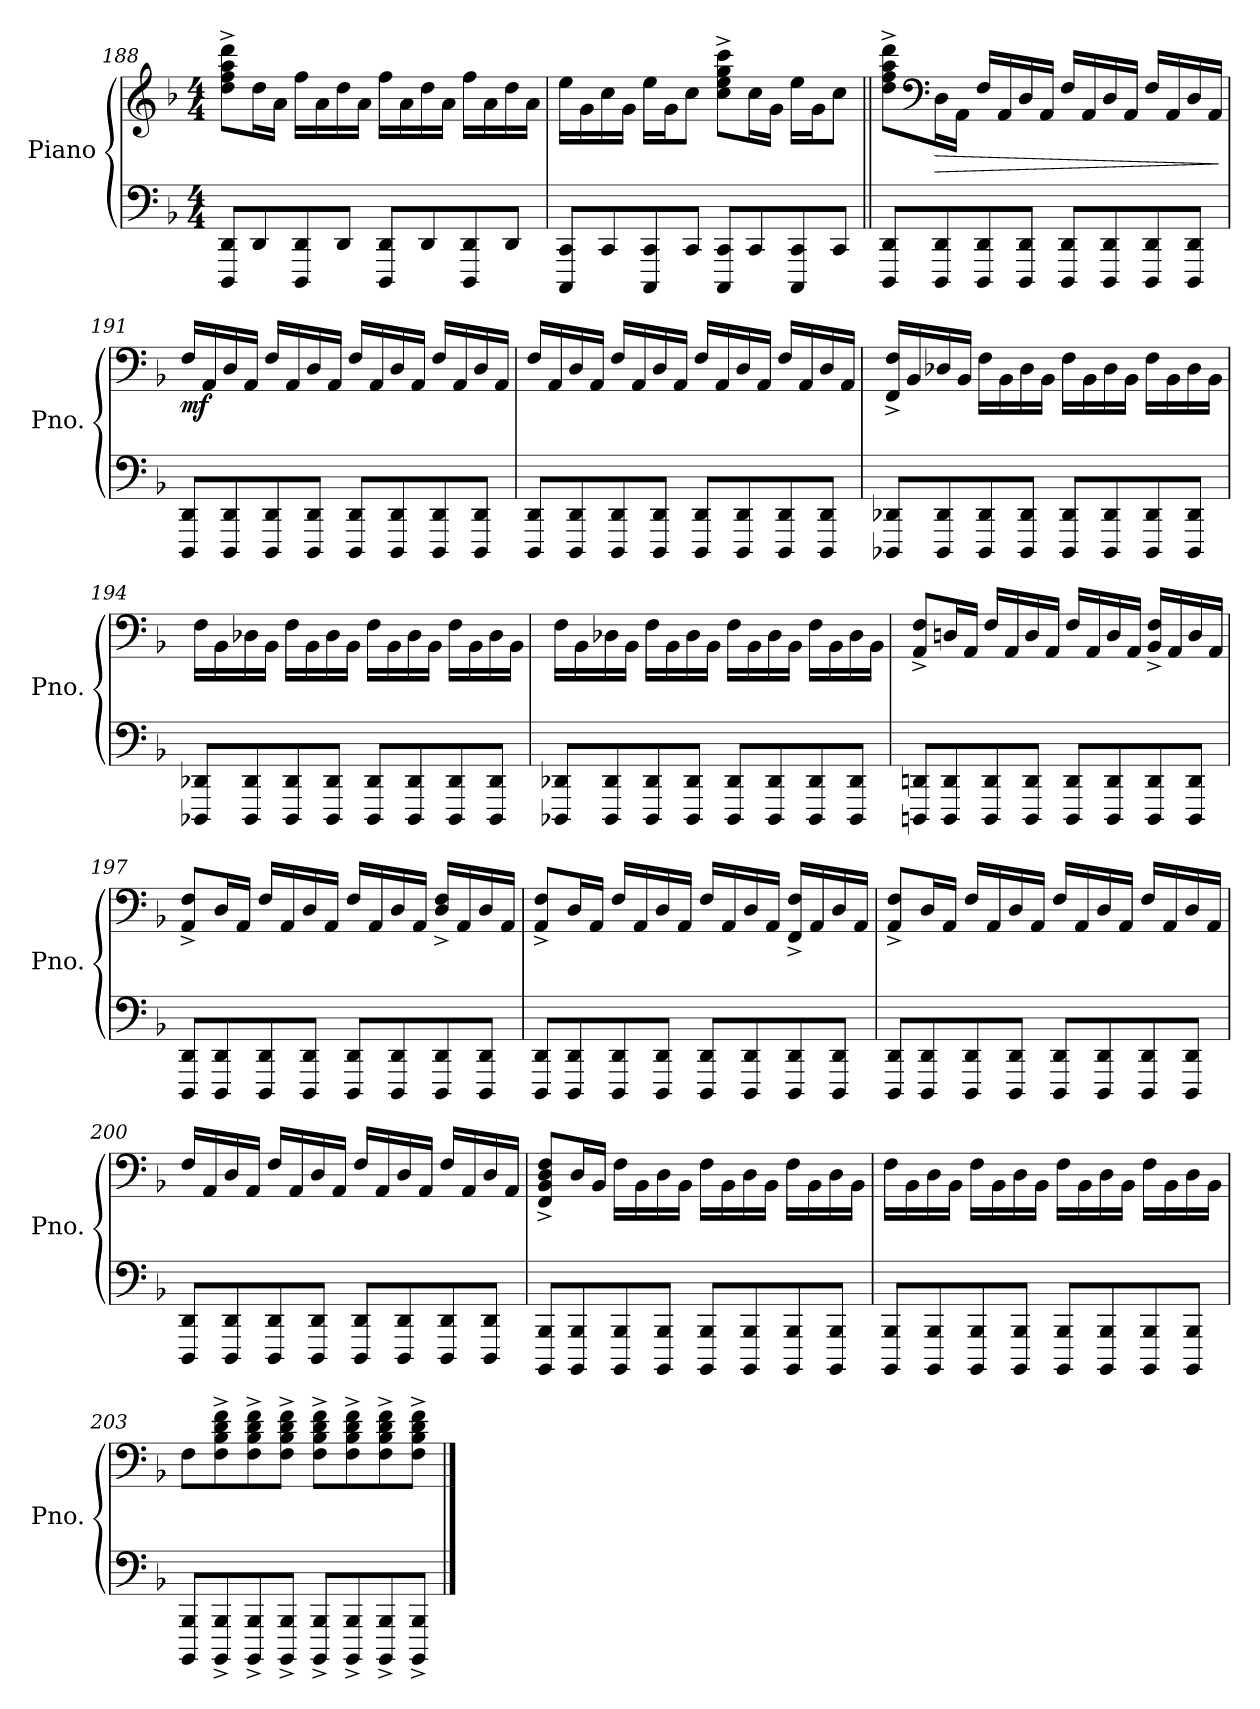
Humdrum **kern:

**kern	**kern	**dynam
*part1	*part1	*part1
*staff2	*staff1	*staff1/2
*I"Piano	*	*
*I'Pno.	*	*
*clefF4	*clefG2	*
*k[b-]	*k[b-]	*
*M4/4	*M4/4	*
=188	=188	=188
8DDD/ 8DD/L	8dd\^ 8ff\^ 8aa\^ 8ddd\^L	.
8DD/	16dd\L	.
.	16a\JJ	.
8DDD/ 8DD/	16ff\LL	.
.	16a\	.
8DD/J	16dd\	.
.	16a\JJ	.
8DDD/ 8DD/L	16ff\LL	.
.	16a\	.
8DD/	16dd\	.
.	16a\JJ	.
8DDD/ 8DD/	16ff\LL	.
.	16a\	.
8DD/J	16dd\	.
.	16a\JJ	.
=189	=189	=189
8CCC/ 8CC/L	16ee\LL	.
.	16g\	.
8CC/	16cc\	.
.	16g\JJ	.
8CCC/ 8CC/	16ee\LL	.
.	16g\J	.
8CC/J	8cc\J	.
8CCC/ 8CC/L	8cc\^ 8ee\^ 8gg\^ 8ccc\^L	.
8CC/	16cc\L	.
.	16g\JJ	.
8CCC/ 8CC/	16ee\LL	.
.	16g\J	.
8CC/J	8cc\J	.
!!LO:PB:g=z
=190||	=190||	=190||
8DDD/ 8DD/L	8dd\^ 8ff\^ 8aa\^ 8ddd\^L	.
*	*clefF4	*
!	!	!LO:HP:b
8DDD/ 8DD/	16D\L	>
.	16AA\JJ	.
8DDD/ 8DD/	16F/LL	.
.	16AA/	.
8DDD/ 8DD/J	16D/	.
.	16AA/JJ	.
8DDD/ 8DD/L	16F/LL	.
.	16AA/	.
8DDD/ 8DD/	16D/	.
.	16AA/JJ	.
8DDD/ 8DD/	16F/LL	.
.	16AA/	.
8DDD/ 8DD/J	16D/	.
.	16AA/JJ	.
.	.	]
=191	=191	=191
!	!	!LO:DY:b
8DDD/ 8DD/L	16F/LL	mf
.	16AA/	.
8DDD/ 8DD/	16D/	.
.	16AA/JJ	.
8DDD/ 8DD/	16F/LL	.
.	16AA/	.
8DDD/ 8DD/J	16D/	.
.	16AA/JJ	.
8DDD/ 8DD/L	16F/LL	.
.	16AA/	.
8DDD/ 8DD/	16D/	.
.	16AA/JJ	.
8DDD/ 8DD/	16F/LL	.
.	16AA/	.
8DDD/ 8DD/J	16D/	.
.	16AA/JJ	.
!!LO:LB:g=z
=192	=192	=192
8DDD/ 8DD/L	16F/LL	.
.	16AA/	.
8DDD/ 8DD/	16D/	.
.	16AA/JJ	.
8DDD/ 8DD/	16F/LL	.
.	16AA/	.
8DDD/ 8DD/J	16D/	.
.	16AA/JJ	.
8DDD/ 8DD/L	16F/LL	.
.	16AA/	.
8DDD/ 8DD/	16D/	.
.	16AA/JJ	.
8DDD/ 8DD/	16F/LL	.
.	16AA/	.
8DDD/ 8DD/J	16D/	.
.	16AA/JJ	.
=193	=193	=193
8DDD-X/ 8DD-X/L	16FF/^ 16F/^LL	.
.	16BB-/	.
8DDD-/ 8DD-/	16D-X/	.
.	16BB-/JJ	.
8DDD-/ 8DD-/	16F\LL	.
.	16BB-\	.
8DDD-/ 8DD-/J	16D-\	.
.	16BB-\JJ	.
8DDD-/ 8DD-/L	16F\LL	.
.	16BB-\	.
8DDD-/ 8DD-/	16D-\	.
.	16BB-\JJ	.
8DDD-/ 8DD-/	16F\LL	.
.	16BB-\	.
8DDD-/ 8DD-/J	16D-\	.
.	16BB-\JJ	.
!!LO:LB:g=z
=194	=194	=194
8DDD-X/ 8DD-X/L	16F\LL	.
.	16BB-\	.
8DDD-/ 8DD-/	16D-X\	.
.	16BB-\JJ	.
8DDD-/ 8DD-/	16F\LL	.
.	16BB-\	.
8DDD-/ 8DD-/J	16D-\	.
.	16BB-\JJ	.
8DDD-/ 8DD-/L	16F\LL	.
.	16BB-\	.
8DDD-/ 8DD-/	16D-\	.
.	16BB-\JJ	.
8DDD-/ 8DD-/	16F\LL	.
.	16BB-\	.
8DDD-/ 8DD-/J	16D-\	.
.	16BB-\JJ	.
=195	=195	=195
8DDD-X/ 8DD-X/L	16F\LL	.
.	16BB-\	.
8DDD-/ 8DD-/	16D-X\	.
.	16BB-\JJ	.
8DDD-/ 8DD-/	16F\LL	.
.	16BB-\	.
8DDD-/ 8DD-/J	16D-\	.
.	16BB-\JJ	.
8DDD-/ 8DD-/L	16F\LL	.
.	16BB-\	.
8DDD-/ 8DD-/	16D-\	.
.	16BB-\JJ	.
8DDD-/ 8DD-/	16F\LL	.
.	16BB-\	.
8DDD-/ 8DD-/J	16D-\	.
.	16BB-\JJ	.
!!LO:LB:g=z
=196	=196	=196
8DDDn/ 8DDn/L	8AA/^ 8F/^L	.
8DDD/ 8DD/	16Dn/L	.
.	16AA/JJ	.
8DDD/ 8DD/	16F/LL	.
.	16AA/	.
8DDD/ 8DD/J	16D/	.
.	16AA/JJ	.
8DDD/ 8DD/L	16F/LL	.
.	16AA/	.
8DDD/ 8DD/	16D/	.
.	16AA/JJ	.
8DDD/ 8DD/	16BB-/^ 16F/^LL	.
.	16AA/	.
8DDD/ 8DD/J	16D/	.
.	16AA/JJ	.
=197	=197	=197
8DDD/ 8DD/L	8AA/^ 8F/^L	.
8DDD/ 8DD/	16D/L	.
.	16AA/JJ	.
8DDD/ 8DD/	16F/LL	.
.	16AA/	.
8DDD/ 8DD/J	16D/	.
.	16AA/JJ	.
8DDD/ 8DD/L	16F/LL	.
.	16AA/	.
8DDD/ 8DD/	16D/	.
.	16AA/JJ	.
8DDD/ 8DD/	16D/^ 16F/^LL	.
.	16AA/	.
8DDD/ 8DD/J	16D/	.
.	16AA/JJ	.
=198	=198	=198
8DDD/ 8DD/L	8AA/^ 8F/^L	.
8DDD/ 8DD/	16D/L	.
.	16AA/JJ	.
8DDD/ 8DD/	16F/LL	.
.	16AA/	.
8DDD/ 8DD/J	16D/	.
.	16AA/JJ	.
8DDD/ 8DD/L	16F/LL	.
.	16AA/	.
8DDD/ 8DD/	16D/	.
.	16AA/JJ	.
8DDD/ 8DD/	16FF/^ 16F/^LL	.
.	16AA/	.
8DDD/ 8DD/J	16D/	.
.	16AA/JJ	.
!!LO:LB:g=z
=199	=199	=199
8DDD/ 8DD/L	8AA/^ 8F/^L	.
8DDD/ 8DD/	16D/L	.
.	16AA/JJ	.
8DDD/ 8DD/	16F/LL	.
.	16AA/	.
8DDD/ 8DD/J	16D/	.
.	16AA/JJ	.
8DDD/ 8DD/L	16F/LL	.
.	16AA/	.
8DDD/ 8DD/	16D/	.
.	16AA/JJ	.
8DDD/ 8DD/	16F/LL	.
.	16AA/	.
8DDD/ 8DD/J	16D/	.
.	16AA/JJ	.
=200	=200	=200
8DDD/ 8DD/L	16F/LL	.
.	16AA/	.
8DDD/ 8DD/	16D/	.
.	16AA/JJ	.
8DDD/ 8DD/	16F/LL	.
.	16AA/	.
8DDD/ 8DD/J	16D/	.
.	16AA/JJ	.
8DDD/ 8DD/L	16F/LL	.
.	16AA/	.
8DDD/ 8DD/	16D/	.
.	16AA/JJ	.
8DDD/ 8DD/	16F/LL	.
.	16AA/	.
8DDD/ 8DD/J	16D/	.
.	16AA/JJ	.
=201	=201	=201
8BBBB-/ 8BBB-/L	8FF/^ 8BB-/^ 8D/^ 8F/^L	.
8BBBB-/ 8BBB-/	16D/L	.
.	16BB-/JJ	.
8BBBB-/ 8BBB-/	16F\LL	.
.	16BB-\	.
8BBBB-/ 8BBB-/J	16D\	.
.	16BB-\JJ	.
8BBBB-/ 8BBB-/L	16F\LL	.
.	16BB-\	.
8BBBB-/ 8BBB-/	16D\	.
.	16BB-\JJ	.
8BBBB-/ 8BBB-/	16F\LL	.
.	16BB-\	.
8BBBB-/ 8BBB-/J	16D\	.
.	16BB-\JJ	.
!!LO:LB:g=z
=202	=202	=202
8BBBB-/ 8BBB-/L	16F\LL	.
.	16BB-\	.
8BBBB-/ 8BBB-/	16D\	.
.	16BB-\JJ	.
8BBBB-/ 8BBB-/	16F\LL	.
.	16BB-\	.
8BBBB-/ 8BBB-/J	16D\	.
.	16BB-\JJ	.
8BBBB-/ 8BBB-/L	16F\LL	.
.	16BB-\	.
8BBBB-/ 8BBB-/	16D\	.
.	16BB-\JJ	.
8BBBB-/ 8BBB-/	16F\LL	.
.	16BB-\	.
8BBBB-/ 8BBB-/J	16D\	.
.	16BB-\JJ	.
=203	=203	=203
8BBBB-/ 8BBB-/L	8F\L	.
8BBBB-/^ 8BBB-/^	8F\^ 8B-\^ 8d\^ 8f\^	.
8BBBB-/^ 8BBB-/^	8F\^ 8B-\^ 8d\^ 8f\^	.
8BBBB-/^ 8BBB-/^J	8F\^ 8B-\^ 8d\^ 8f\^J	.
8BBBB-/^ 8BBB-/^L	8F\^ 8B-\^ 8d\^ 8f\^L	.
8BBBB-/^ 8BBB-/^	8F\^ 8B-\^ 8d\^ 8f\^	.
8BBBB-/^ 8BBB-/^	8F\^ 8B-\^ 8d\^ 8f\^	.
8BBBB-/^ 8BBB-/^J	8F\^ 8B-\^ 8d\^ 8f\^J	.
==	==	==
*-	*-	*-
